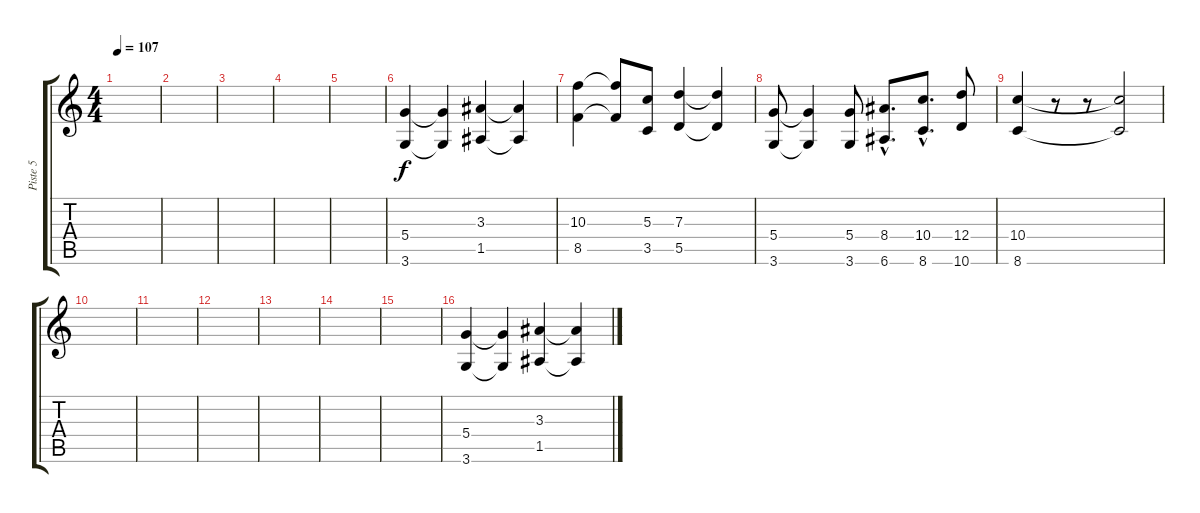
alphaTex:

\track ("Piste 5" "Piste 5") {instrument electricbassfinger}
\staff {score tabs}
\tuning (E4 B3 G3 D3 A2 E2) {hide}
\ts (4 4)
\tempo 107
\clef g2
\ks c
|
|
|
|
|
(5.4 3.6).4 (5.4{t} 3.6{t}).4 (3.3 1.5).4 (3.3{t} 1.5{t}).4 |
(10.3 8.5).4 (10.3{t} 8.5{t}).8 (5.3 3.5).8 (7.3 5.5).4 (7.3{t} 5.5{t}).4 |
(5.4 3.6).8 (5.4{t} 3.6{t}).4 (5.4 3.6).8 (8.4{hac} 6.6{hac}).8{d} (10.4{hac} 8.6{hac}).8{d} (12.4 10.6).8 |
(10.4 8.6).4 r.8 r.8 (10.4{t} 8.6{t}).2 |
|
|
|
|
|
|
(5.4 3.6).4 (5.4{t} 3.6{t}).4 (3.3 1.5).4 (3.3{t} 1.5{t}).4
